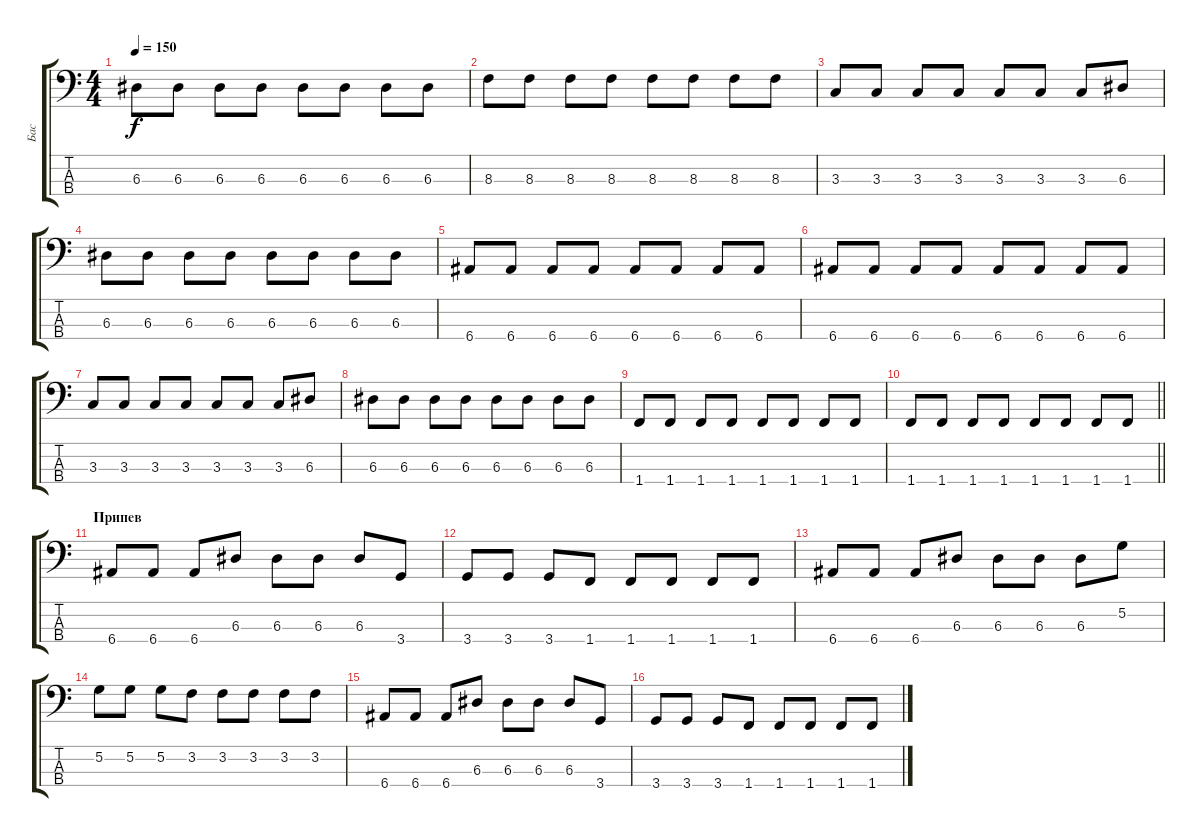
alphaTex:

\track ("Бас" "Бас") {instrument electricbassfinger}
\staff {score tabs}
\tuning (G2 D2 A1 E1) {hide}
\ts (4 4)
\tempo 150
\clef f4
\ks c
6.3.8{dy f} 6.3.8 6.3.8 6.3.8 6.3.8 6.3.8 6.3.8 6.3.8 |
8.3.8 8.3.8 8.3.8 8.3.8 8.3.8 8.3.8 8.3.8 8.3.8 |
3.3.8 3.3.8 3.3.8 3.3.8 3.3.8 3.3.8 3.3.8 6.3.8 |
6.3.8 6.3.8 6.3.8 6.3.8 6.3.8 6.3.8 6.3.8 6.3.8 |
6.4.8 6.4.8 6.4.8 6.4.8 6.4.8 6.4.8 6.4.8 6.4.8 |
6.4.8 6.4.8 6.4.8 6.4.8 6.4.8 6.4.8 6.4.8 6.4.8 |
3.3.8 3.3.8 3.3.8 3.3.8 3.3.8 3.3.8 3.3.8 6.3.8 |
6.3.8 6.3.8 6.3.8 6.3.8 6.3.8 6.3.8 6.3.8 6.3.8 |
1.4.8 1.4.8 1.4.8 1.4.8 1.4.8 1.4.8 1.4.8 1.4.8 |
\barLineRight lightlight
1.4.8 1.4.8 1.4.8 1.4.8 1.4.8 1.4.8 1.4.8 1.4.8 |
\section ("" "Припев")
6.4.8 6.4.8 6.4.8 6.3.8 6.3.8 6.3.8 6.3.8 3.4.8 |
3.4.8 3.4.8 3.4.8 1.4.8 1.4.8 1.4.8 1.4.8 1.4.8 |
6.4.8 6.4.8 6.4.8 6.3.8 6.3.8 6.3.8 6.3.8 5.2.8 |
5.2.8 5.2.8 5.2.8 3.2.8 3.2.8 3.2.8 3.2.8 3.2.8 |
6.4.8 6.4.8 6.4.8 6.3.8 6.3.8 6.3.8 6.3.8 3.4.8 |
3.4.8 3.4.8 3.4.8 1.4.8 1.4.8 1.4.8 1.4.8 1.4.8
